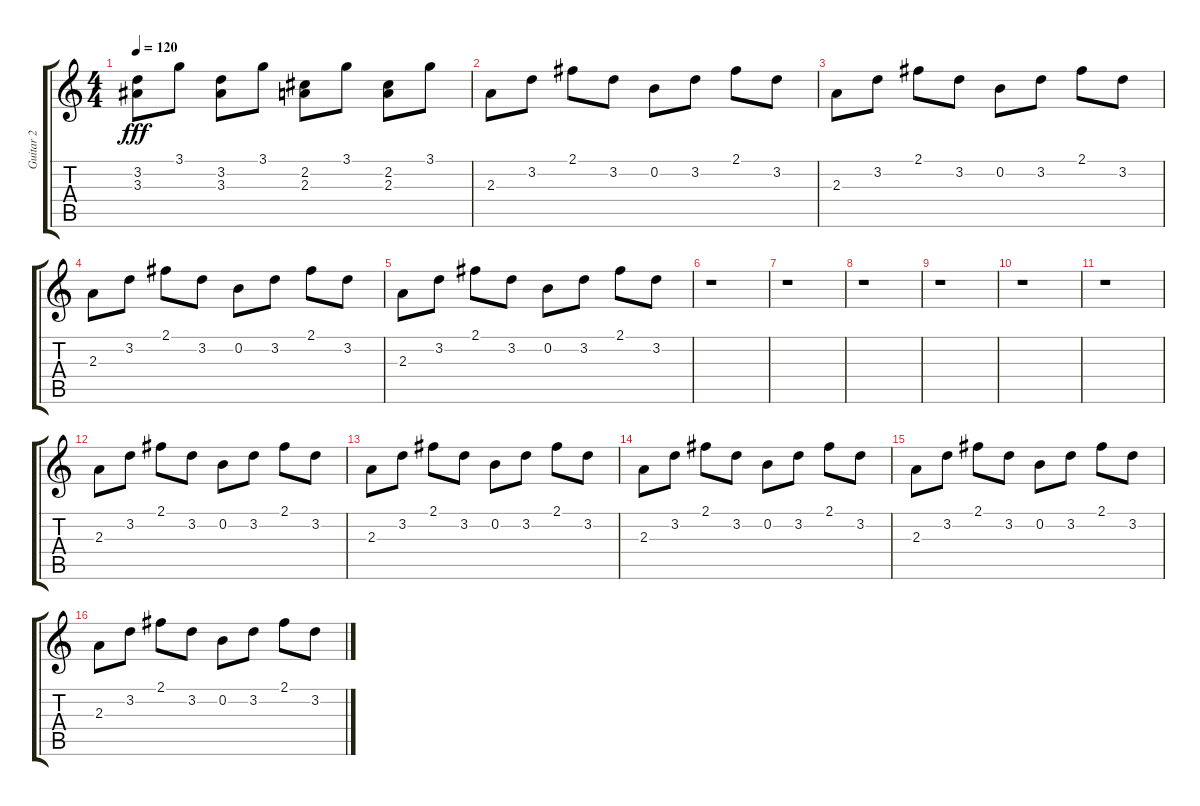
\track ("Guitar 2" "Guitar 2") {instrument acousticguitarsteel}
\staff {score tabs}
\tuning (E4 B3 G3 D3 A2 E2) {hide}
\ts (4 4)
\tempo 120
\clef g2
\ks c
(3.2 3.3).8{dy fff} 3.1.8 (3.2 3.3).8 3.1.8 (2.2 2.3).8 3.1.8 (2.2 2.3).8 3.1.8 |
2.3.8 3.2.8 2.1.8 3.2.8 0.2.8 3.2.8 2.1.8 3.2.8 |
2.3.8 3.2.8 2.1.8 3.2.8 0.2.8 3.2.8 2.1.8 3.2.8 |
2.3.8 3.2.8 2.1.8 3.2.8 0.2.8 3.2.8 2.1.8 3.2.8 |
2.3.8 3.2.8 2.1.8 3.2.8 0.2.8 3.2.8 2.1.8 3.2.8 |
r.1 |
r.1 |
r.1 |
r.1 |
r.1 |
r.1 |
2.3.8 3.2.8 2.1.8 3.2.8 0.2.8 3.2.8 2.1.8 3.2.8 |
2.3.8 3.2.8 2.1.8 3.2.8 0.2.8 3.2.8 2.1.8 3.2.8 |
2.3.8 3.2.8 2.1.8 3.2.8 0.2.8 3.2.8 2.1.8 3.2.8 |
2.3.8 3.2.8 2.1.8 3.2.8 0.2.8 3.2.8 2.1.8 3.2.8 |
2.3.8 3.2.8 2.1.8 3.2.8 0.2.8 3.2.8 2.1.8 3.2.8
